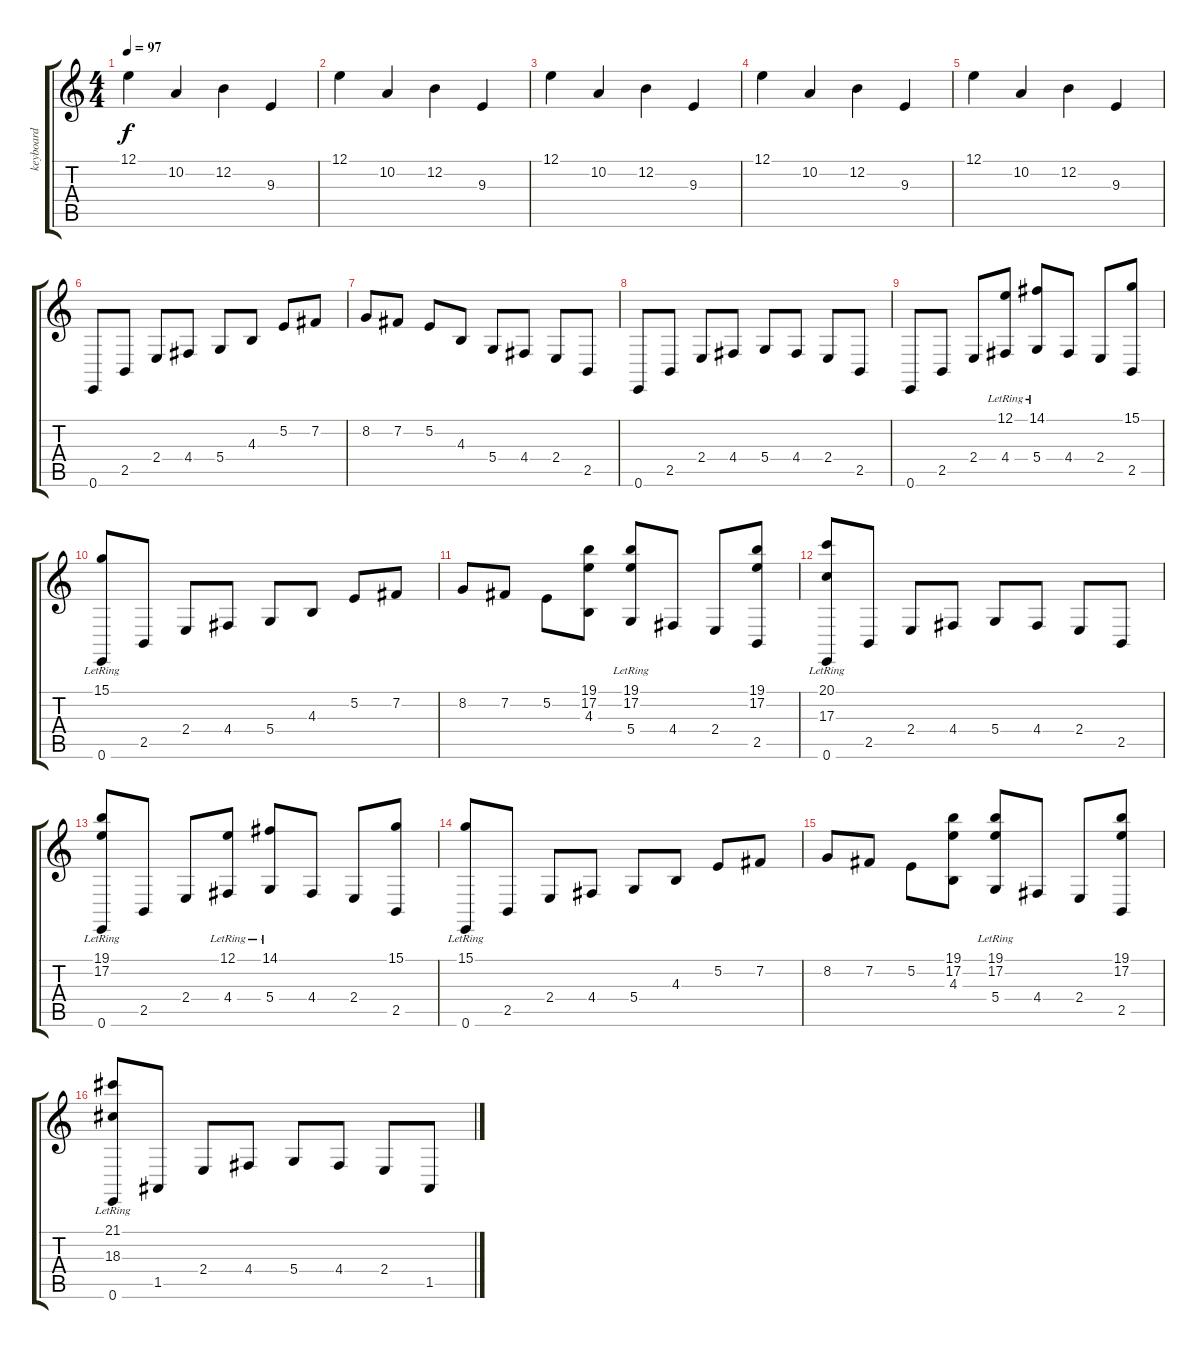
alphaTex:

\track ("keyboard" "keyboard") {instrument cello}
\staff {score tabs}
\tuning (E4 B3 G3 D3 A2 E2) {hide}
\ts (4 4)
\tempo 97
\clef g2
\ks c
12.1.4{dy f} 10.2.4 12.2.4 9.3.4 |
12.1.4 10.2.4 12.2.4 9.3.4 |
12.1.4 10.2.4 12.2.4 9.3.4 |
12.1.4 10.2.4 12.2.4 9.3.4 |
12.1.4 10.2.4 12.2.4 9.3.4 |
0.6.8 2.5.8 2.4.8 4.4.8 5.4.8 4.3.8 5.2.8 7.2.8 |
8.2.8 7.2.8 5.2.8 4.3.8 5.4.8 4.4.8 2.4.8 2.5.8 |
0.6.8 2.5.8 2.4.8 4.4.8 5.4.8 4.4.8 2.4.8 2.5.8 |
0.6.8 2.5.8 2.4.8 (12.1{lr} 4.4).8 (14.1{lr} 5.4).8 4.4.8 2.4.8 (15.1 2.5).8 |
(15.1{lr} 0.6).8 2.5.8 2.4.8 4.4.8 5.4.8 4.3.8 5.2.8 7.2.8 |
8.2.8 7.2.8 5.2.8 (19.1 17.2 4.3).8 (19.1{lr} 17.2{lr} 5.4).8 4.4.8 2.4.8 (19.1 17.2 2.5).8 |
(20.1{lr} 17.3{lr} 0.6).8 2.5.8 2.4.8 4.4.8 5.4.8 4.4.8 2.4.8 2.5.8 |
(19.1{lr} 17.2{lr} 0.6).8 2.5.8 2.4.8 (12.1{lr} 4.4).8 (14.1{lr} 5.4).8 4.4.8 2.4.8 (15.1 2.5).8 |
(15.1{lr} 0.6).8 2.5.8 2.4.8 4.4.8 5.4.8 4.3.8 5.2.8 7.2.8 |
8.2.8 7.2.8 5.2.8 (19.1 17.2 4.3).8 (19.1{lr} 17.2{lr} 5.4).8 4.4.8 2.4.8 (19.1 17.2 2.5).8 |
(21.1{lr} 18.3{lr} 0.6).8 1.5.8 2.4.8 4.4.8 5.4.8 4.4.8 2.4.8 1.5.8
